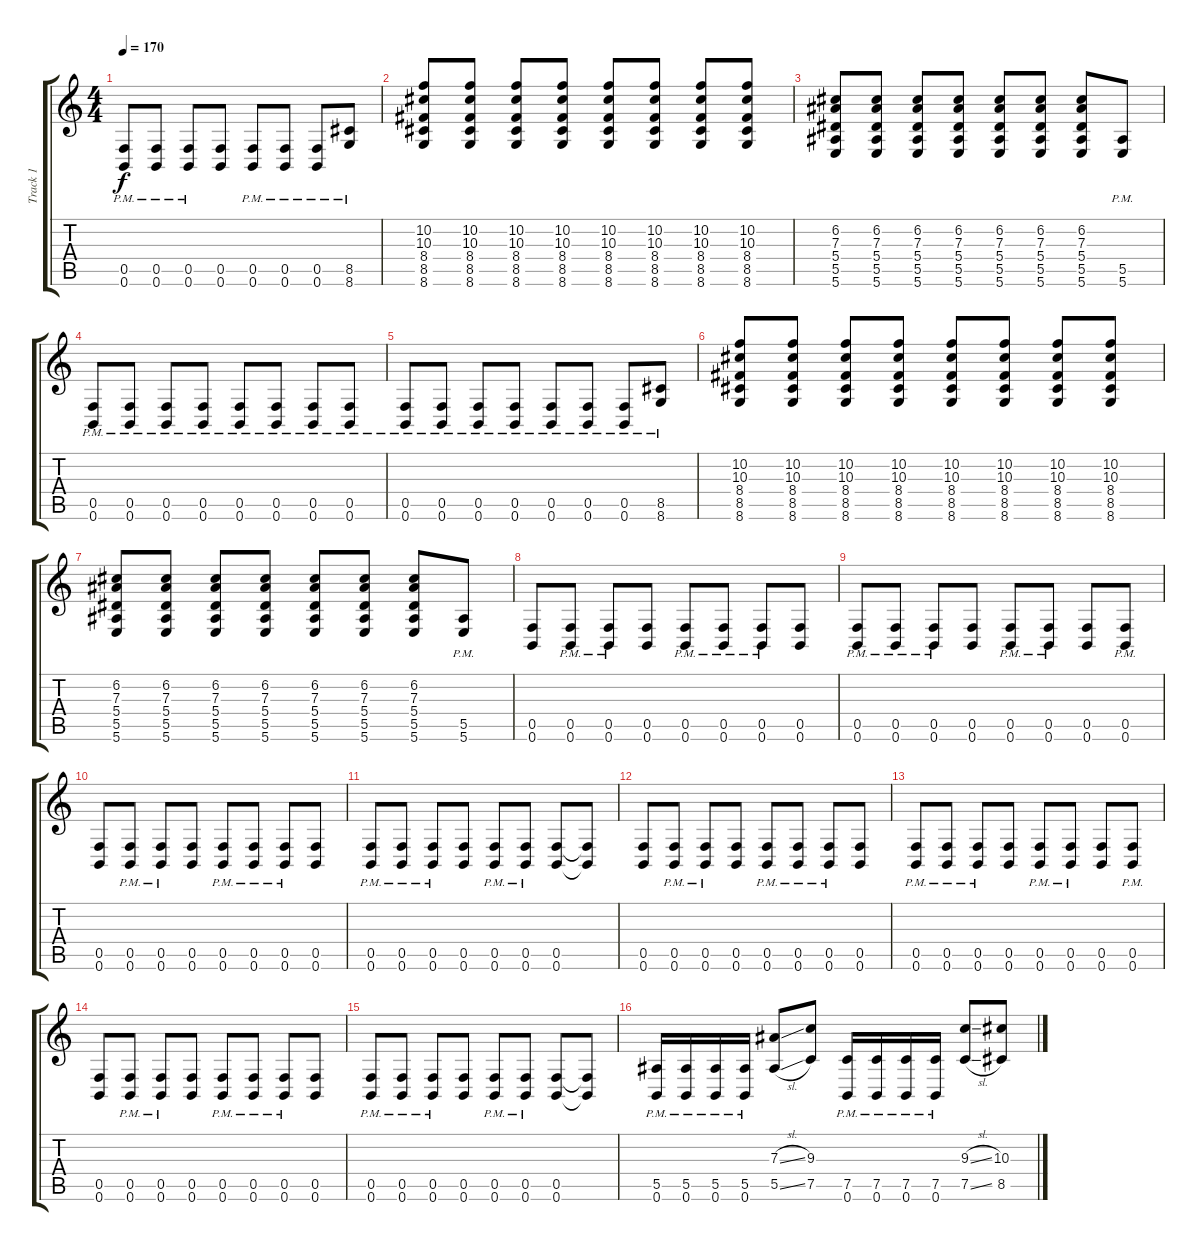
\track ("Track 1" "Track 1") {instrument distortionguitar}
\staff {score tabs}
\tuning (C4 G3 Eb3 Bb2 F2 B1) {hide}
\ts (4 4)
\tempo 170
\clef g2
\ks c
(0.5{pm} 0.6{pm}).8{dy f} (0.5{pm} 0.6{pm}).8 (0.5{pm} 0.6{pm}).8 (0.5 0.6).8 (0.5{pm} 0.6{pm}).8 (0.5{pm} 0.6{pm}).8 (0.5{pm} 0.6{pm}).8 (8.5{pm} 8.6{pm}).8 |
(10.2 10.3 8.4 8.5 8.6).8 (10.2 10.3 8.4 8.5 8.6).8 (10.2 10.3 8.4 8.5 8.6).8 (10.2 10.3 8.4 8.5 8.6).8 (10.2 10.3 8.4 8.5 8.6).8 (10.2 10.3 8.4 8.5 8.6).8 (10.2 10.3 8.4 8.5 8.6).8 (10.2 10.3 8.4 8.5 8.6).8 |
(6.2 7.3 5.4 5.5 5.6).8 (6.2 7.3 5.4 5.5 5.6).8 (6.2 7.3 5.4 5.5 5.6).8 (6.2 7.3 5.4 5.5 5.6).8 (6.2 7.3 5.4 5.5 5.6).8 (6.2 7.3 5.4 5.5 5.6).8 (6.2 7.3 5.4 5.5 5.6).8 (5.5{pm} 5.6{pm}).8 |
(0.5{pm} 0.6{pm}).8 (0.5{pm} 0.6{pm}).8 (0.5{pm} 0.6{pm}).8 (0.5{pm} 0.6{pm}).8 (0.5{pm} 0.6{pm}).8 (0.5{pm} 0.6{pm}).8 (0.5{pm} 0.6{pm}).8 (0.5{pm} 0.6{pm}).8 |
(0.5{pm} 0.6{pm}).8 (0.5{pm} 0.6{pm}).8 (0.5{pm} 0.6{pm}).8 (0.5{pm} 0.6{pm}).8 (0.5{pm} 0.6{pm}).8 (0.5{pm} 0.6{pm}).8 (0.5{pm} 0.6{pm}).8 (8.5{pm} 8.6{pm}).8 |
(10.2 10.3 8.4 8.5 8.6).8 (10.2 10.3 8.4 8.5 8.6).8 (10.2 10.3 8.4 8.5 8.6).8 (10.2 10.3 8.4 8.5 8.6).8 (10.2 10.3 8.4 8.5 8.6).8 (10.2 10.3 8.4 8.5 8.6).8 (10.2 10.3 8.4 8.5 8.6).8 (10.2 10.3 8.4 8.5 8.6).8 |
(6.2 7.3 5.4 5.5 5.6).8 (6.2 7.3 5.4 5.5 5.6).8 (6.2 7.3 5.4 5.5 5.6).8 (6.2 7.3 5.4 5.5 5.6).8 (6.2 7.3 5.4 5.5 5.6).8 (6.2 7.3 5.4 5.5 5.6).8 (6.2 7.3 5.4 5.5 5.6).8 (5.5{pm} 5.6{pm}).8 |
(0.5 0.6).8 (0.5{pm} 0.6{pm}).8 (0.5{pm} 0.6{pm}).8 (0.5 0.6).8 (0.5{pm} 0.6{pm}).8 (0.5{pm} 0.6{pm}).8 (0.5{pm} 0.6{pm}).8 (0.5 0.6).8 |
(0.5{pm} 0.6{pm}).8 (0.5{pm} 0.6{pm}).8 (0.5{pm} 0.6{pm}).8 (0.5 0.6).8 (0.5{pm} 0.6{pm}).8 (0.5{pm} 0.6{pm}).8 (0.5 0.6).8 (0.5{pm} 0.6{pm}).8 |
(0.5 0.6).8 (0.5{pm} 0.6{pm}).8 (0.5{pm} 0.6{pm}).8 (0.5 0.6).8 (0.5{pm} 0.6{pm}).8 (0.5{pm} 0.6{pm}).8 (0.5{pm} 0.6{pm}).8 (0.5 0.6).8 |
(0.5{pm} 0.6{pm}).8 (0.5{pm} 0.6{pm}).8 (0.5{pm} 0.6{pm}).8 (0.5 0.6).8 (0.5{pm} 0.6{pm}).8 (0.5{pm} 0.6{pm}).8 (0.5 0.6).8 (0.5{t} 0.6{t}).8 |
(0.5 0.6).8 (0.5{pm} 0.6{pm}).8 (0.5{pm} 0.6{pm}).8 (0.5 0.6).8 (0.5{pm} 0.6{pm}).8 (0.5{pm} 0.6{pm}).8 (0.5{pm} 0.6{pm}).8 (0.5 0.6).8 |
(0.5{pm} 0.6{pm}).8 (0.5{pm} 0.6{pm}).8 (0.5{pm} 0.6{pm}).8 (0.5 0.6).8 (0.5{pm} 0.6{pm}).8 (0.5{pm} 0.6{pm}).8 (0.5 0.6).8 (0.5{pm} 0.6{pm}).8 |
(0.5 0.6).8 (0.5{pm} 0.6{pm}).8 (0.5{pm} 0.6{pm}).8 (0.5 0.6).8 (0.5{pm} 0.6{pm}).8 (0.5{pm} 0.6{pm}).8 (0.5{pm} 0.6{pm}).8 (0.5 0.6).8 |
(0.5{pm} 0.6{pm}).8 (0.5{pm} 0.6{pm}).8 (0.5{pm} 0.6{pm}).8 (0.5 0.6).8 (0.5{pm} 0.6{pm}).8 (0.5{pm} 0.6{pm}).8 (0.5 0.6).8 (0.5{t} 0.6{t}).8 |
(5.5 0.6{pm}).16{balance 8} (5.5 0.6{pm}).16 (5.5 0.6{pm}).16 (5.5 0.6{pm}).16 (7.3{sl} 5.5{sl}).8 (9.3 7.5).8 (7.5{pm} 0.6{pm}).16 (7.5{pm} 0.6{pm}).16 (7.5{pm} 0.6{pm}).16 (7.5{pm} 0.6{pm}).16 (9.3{sl} 7.5{sl}).8 (10.3 8.5).8
